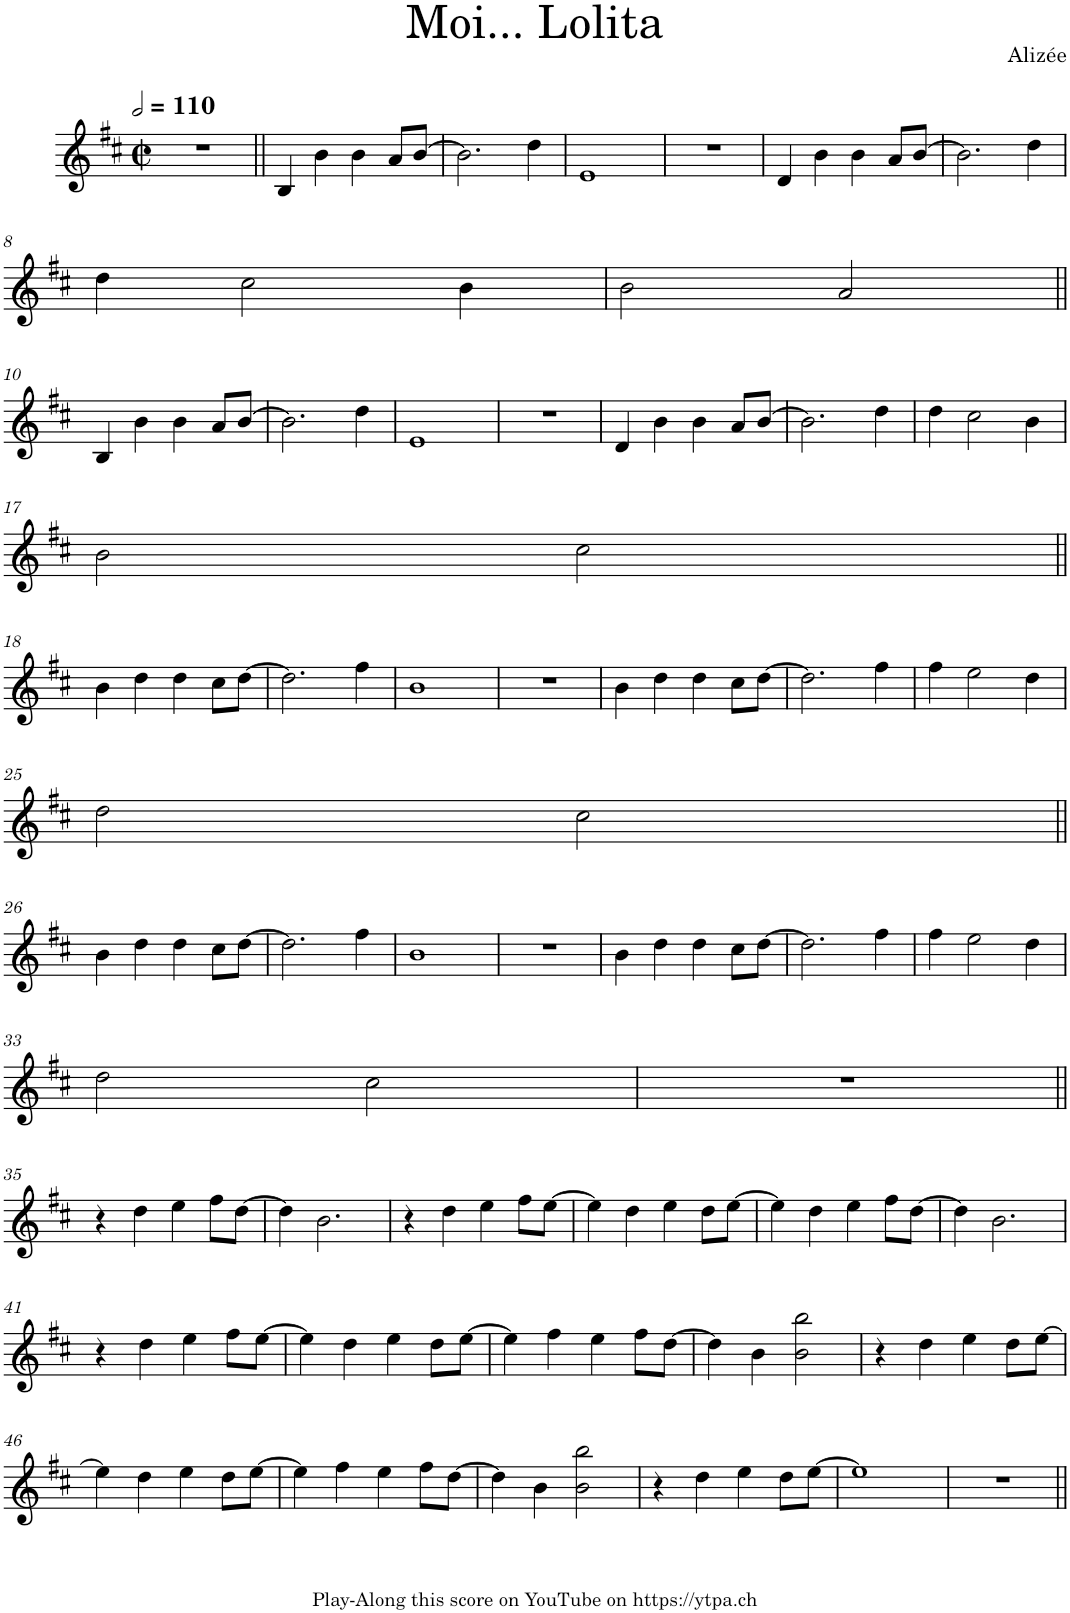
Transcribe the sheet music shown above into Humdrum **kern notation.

**kern
*part1
*staff1
*I"Piano
*I'Pno.
*clefG2
*k[f#c#]
*M2/2
*met(c|)
*MM220
=1
1r
=2||
4B/
4b\
4b\
8a/L
[8b/J
=3
2.b\]
4dd\
=4
1e
=5
1r
=6
4d/
4b\
4b\
8a/L
[8b/J
=7
2.b\]
4dd\
!!LO:LB:g=z
=8
4dd\
2cc#\
4b\
=9
2b\
2a/
!!LO:LB:g=z
=10||
4B/
4b\
4b\
8a/L
[8b/J
=11
2.b\]
4dd\
=12
1e
=13
1r
=14
4d/
4b\
4b\
8a/L
[8b/J
=15
2.b\]
4dd\
=16
4dd\
2cc#\
4b\
!!LO:LB:g=z
=17
2b\
2cc#\
!!LO:LB:g=z
=18||
4b\
4dd\
4dd\
8cc#\L
[8dd\J
=19
2.dd\]
4ff#\
=20
1b
=21
1r
=22
4b\
4dd\
4dd\
8cc#\L
[8dd\J
=23
2.dd\]
4ff#\
=24
4ff#\
2ee\
4dd\
!!LO:LB:g=z
=25
2dd\
2cc#\
!!LO:LB:g=z
=26||
4b\
4dd\
4dd\
8cc#\L
[8dd\J
=27
2.dd\]
4ff#\
=28
1b
=29
1r
=30
4b\
4dd\
4dd\
8cc#\L
[8dd\J
=31
2.dd\]
4ff#\
=32
4ff#\
2ee\
4dd\
!!LO:LB:g=z
=33
2dd\
2cc#\
=34
1r
!!LO:LB:g=z
=35||
4r
4dd\
4ee\
8ff#\L
[8dd\J
=36
4dd\]
2.b\
=37
4r
4dd\
4ee\
8ff#\L
[8ee\J
=38
4ee\]
4dd\
4ee\
8dd\L
[8ee\J
=39
4ee\]
4dd\
4ee\
8ff#\L
[8dd\J
=40
4dd\]
2.b\
!!LO:LB:g=z
=41
4r
4dd\
4ee\
8ff#\L
[8ee\J
=42
4ee\]
4dd\
4ee\
8dd\L
[8ee\J
=43
4ee\]
4ff#\
4ee\
8ff#\L
[8dd\J
=44
4dd\]
4b\
2b\ 2bb\
=45
4r
4dd\
4ee\
8dd\L
[8ee\J
!!LO:LB:g=z
=46
4ee\]
4dd\
4ee\
8dd\L
[8ee\J
=47
4ee\]
4ff#\
4ee\
8ff#\L
[8dd\J
=48
4dd\]
4b\
2b\ 2bb\
=49
4r
4dd\
4ee\
8dd\L
[8ee\J
=50
1ee]
=51
1r
=||
*-
